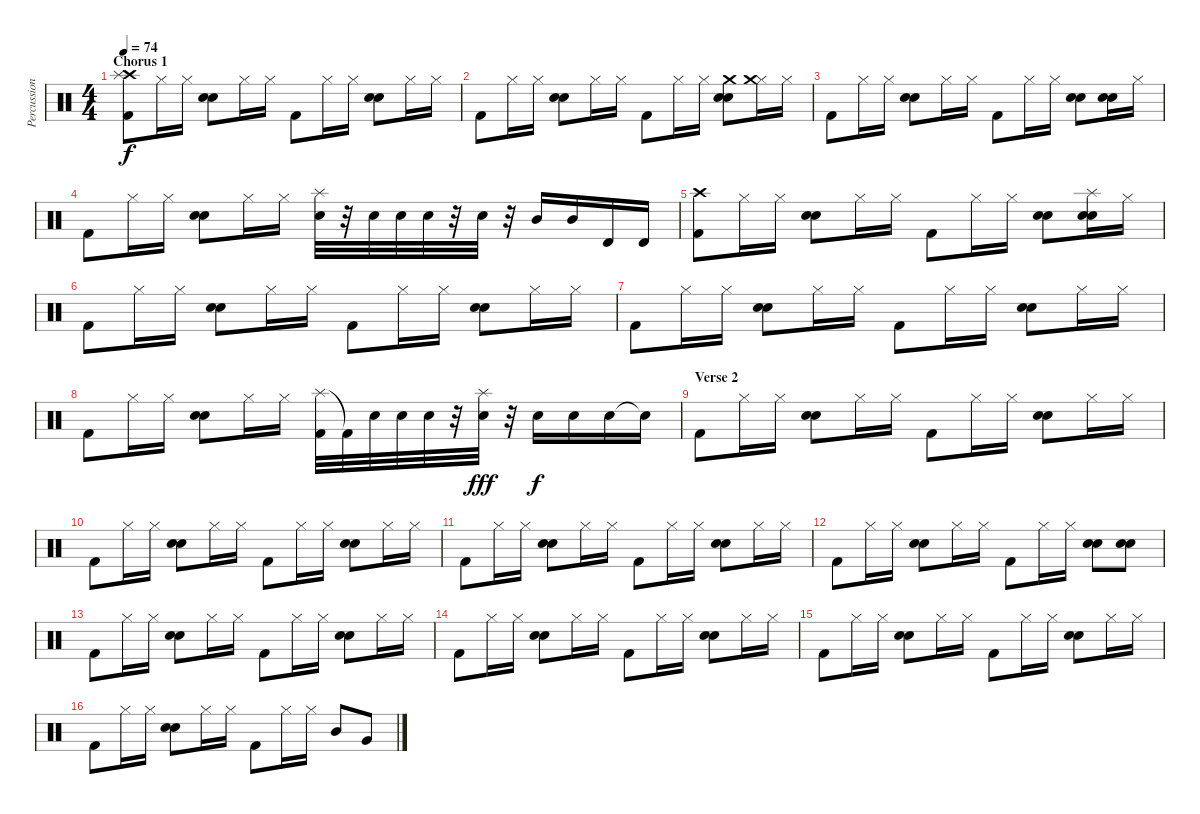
\track ("Percussion" "Percussion") {instrument percussion}
\staff {score}
\articulation defaults
\ts (4 4)
\section ("" "Chorus 1")
\tempo 74
\clef neutral
\ks c
("Crash high (hit)" "Splash (hit)" "Kick (hit) 2").8{dy f} "Hi-Hat (closed)".16 "Hi-Hat (closed)".16 ("Electric Snare (hit)" "Snare (hit) 2").8 "Hi-Hat (closed)".16 "Hi-Hat (closed)".16 "Kick (hit) 2".8 "Hi-Hat (closed)".16 "Hi-Hat (closed)".16 ("Electric Snare (hit)" "Snare (hit) 2").8 "Hi-Hat (closed)".16 "Hi-Hat (closed)".16 |
"Kick (hit) 2".8 "Hi-Hat (closed)".16 "Hi-Hat (closed)".16 ("Electric Snare (hit)" "Snare (hit) 2").8 "Hi-Hat (closed)".16 "Hi-Hat (closed)".16 "Kick (hit) 2".8 "Hi-Hat (closed)".16 "Hi-Hat (closed)".16 ("Electric Snare (hit)" "Snare (hit) 2" "Crash medium (hit)").8 ("Hi-Hat (closed)" "Crash medium (hit)").16 "Hi-Hat (closed)".16 |
"Kick (hit) 2".8 "Hi-Hat (closed)".16 "Hi-Hat (closed)".16 ("Electric Snare (hit)" "Snare (hit) 2").8 "Hi-Hat (closed)".16 "Hi-Hat (closed)".16 "Kick (hit) 2".8 "Hi-Hat (closed)".16 "Hi-Hat (closed)".16 ("Electric Snare (hit)" "Snare (hit) 2").8 ("Electric Snare (hit)" "Snare (hit) 2").16 "Hi-Hat (closed)".16 |
"Kick (hit) 2".8 "Hi-Hat (closed)".16 "Hi-Hat (closed)".16 ("Electric Snare (hit)" "Snare (hit) 2").8 "Hi-Hat (closed)".16 "Hi-Hat (closed)".16 ("Snare (hit) 2" "Splash (hit)").32 r.32 "Snare (hit) 2".32 "Snare (hit) 2".32 "Snare (hit) 2".32 r.32 "Snare (hit) 2".32 r.32 "Mid Tom (hit)".16 "Mid Tom (hit)".16 "Timbale high (hit)".16 "Timbale high (hit)".16 |
("Crash high (hit)" "Kick (hit) 2").8 "Hi-Hat (closed)".16 "Hi-Hat (closed)".16 ("Electric Snare (hit)" "Snare (hit) 2").8 "Hi-Hat (closed)".16 "Hi-Hat (closed)".16 "Kick (hit) 2".8 "Hi-Hat (closed)".16 "Hi-Hat (closed)".16 ("Electric Snare (hit)" "Snare (hit) 2").8 ("Splash (hit)" "Electric Snare (hit)" "Snare (hit) 2").16 "Hi-Hat (closed)".16 |
"Kick (hit) 2".8 "Hi-Hat (closed)".16 "Hi-Hat (closed)".16 ("Electric Snare (hit)" "Snare (hit) 2").8 "Hi-Hat (closed)".16 "Hi-Hat (closed)".16 "Kick (hit) 2".8 "Hi-Hat (closed)".16 "Hi-Hat (closed)".16 ("Electric Snare (hit)" "Snare (hit) 2").8 "Hi-Hat (closed)".16 "Hi-Hat (closed)".16 |
"Kick (hit) 2".8 "Hi-Hat (closed)".16 "Hi-Hat (closed)".16 ("Electric Snare (hit)" "Snare (hit) 2").8 "Hi-Hat (closed)".16 "Hi-Hat (closed)".16 "Kick (hit) 2".8 "Hi-Hat (closed)".16 "Hi-Hat (closed)".16 ("Electric Snare (hit)" "Snare (hit) 2").8 "Hi-Hat (closed)".16 "Hi-Hat (closed)".16 |
"Kick (hit) 2".8 "Hi-Hat (closed)".16 "Hi-Hat (closed)".16 ("Electric Snare (hit)" "Snare (hit) 2").8 "Hi-Hat (closed)".16 "Hi-Hat (closed)".16 ("Splash (hit)" "Kick (hit) 2").32 "Kick (hit) 2"{t}.32 "Snare (hit) 2".32 "Snare (hit) 2".32 "Snare (hit) 2".32 r.32 ("Snare (hit) 2" "Splash (hit)").32{dy fff} r.32 "Snare (hit) 2".16{dy f} "Snare (hit) 2".16 "Snare (hit) 2".16 "Snare (hit) 2"{t}.16 |
\section ("" "Verse 2")
"Kick (hit) 2".8 "Hi-Hat (closed)".16 "Hi-Hat (closed)".16 ("Electric Snare (hit)" "Snare (hit) 2").8 "Hi-Hat (closed)".16 "Hi-Hat (closed)".16 "Kick (hit) 2".8 "Hi-Hat (closed)".16 "Hi-Hat (closed)".16 ("Electric Snare (hit)" "Snare (hit) 2").8 "Hi-Hat (closed)".16 "Hi-Hat (closed)".16 |
"Kick (hit) 2".8 "Hi-Hat (closed)".16 "Hi-Hat (closed)".16 ("Electric Snare (hit)" "Snare (hit) 2").8 "Hi-Hat (closed)".16 "Hi-Hat (closed)".16 "Kick (hit) 2".8 "Hi-Hat (closed)".16 "Hi-Hat (closed)".16 ("Electric Snare (hit)" "Snare (hit) 2").8 "Hi-Hat (closed)".16 "Hi-Hat (closed)".16 |
"Kick (hit) 2".8 "Hi-Hat (closed)".16 "Hi-Hat (closed)".16 ("Electric Snare (hit)" "Snare (hit) 2").8 "Hi-Hat (closed)".16 "Hi-Hat (closed)".16 "Kick (hit) 2".8 "Hi-Hat (closed)".16 "Hi-Hat (closed)".16 ("Electric Snare (hit)" "Snare (hit) 2").8 "Hi-Hat (closed)".16 "Hi-Hat (closed)".16 |
"Kick (hit) 2".8 "Hi-Hat (closed)".16 "Hi-Hat (closed)".16 ("Electric Snare (hit)" "Snare (hit) 2").8 "Hi-Hat (closed)".16 "Hi-Hat (closed)".16 "Kick (hit) 2".8 "Hi-Hat (closed)".16 "Hi-Hat (closed)".16 ("Electric Snare (hit)" "Snare (hit) 2").8 ("Electric Snare (hit)" "Snare (hit) 2").8 |
"Kick (hit) 2".8 "Hi-Hat (closed)".16 "Hi-Hat (closed)".16 ("Electric Snare (hit)" "Snare (hit) 2").8 "Hi-Hat (closed)".16 "Hi-Hat (closed)".16 "Kick (hit) 2".8 "Hi-Hat (closed)".16 "Hi-Hat (closed)".16 ("Electric Snare (hit)" "Snare (hit) 2").8 "Hi-Hat (closed)".16 "Hi-Hat (closed)".16 |
"Kick (hit) 2".8 "Hi-Hat (closed)".16 "Hi-Hat (closed)".16 ("Electric Snare (hit)" "Snare (hit) 2").8 "Hi-Hat (closed)".16 "Hi-Hat (closed)".16 "Kick (hit) 2".8 "Hi-Hat (closed)".16 "Hi-Hat (closed)".16 ("Electric Snare (hit)" "Snare (hit) 2").8 "Hi-Hat (closed)".16 "Hi-Hat (closed)".16 |
"Kick (hit) 2".8 "Hi-Hat (closed)".16 "Hi-Hat (closed)".16 ("Electric Snare (hit)" "Snare (hit) 2").8 "Hi-Hat (closed)".16 "Hi-Hat (closed)".16 "Kick (hit) 2".8 "Hi-Hat (closed)".16 "Hi-Hat (closed)".16 ("Electric Snare (hit)" "Snare (hit) 2").8 "Hi-Hat (closed)".16 "Hi-Hat (closed)".16 |
"Kick (hit) 2".8 "Hi-Hat (closed)".16 "Hi-Hat (closed)".16 ("Electric Snare (hit)" "Snare (hit) 2").8 "Hi-Hat (closed)".16 "Hi-Hat (closed)".16 "Kick (hit) 2".8 "Hi-Hat (closed)".16 "Hi-Hat (closed)".16 "Mid Tom (hit)".8 "Very Low Tom (hit)".8
